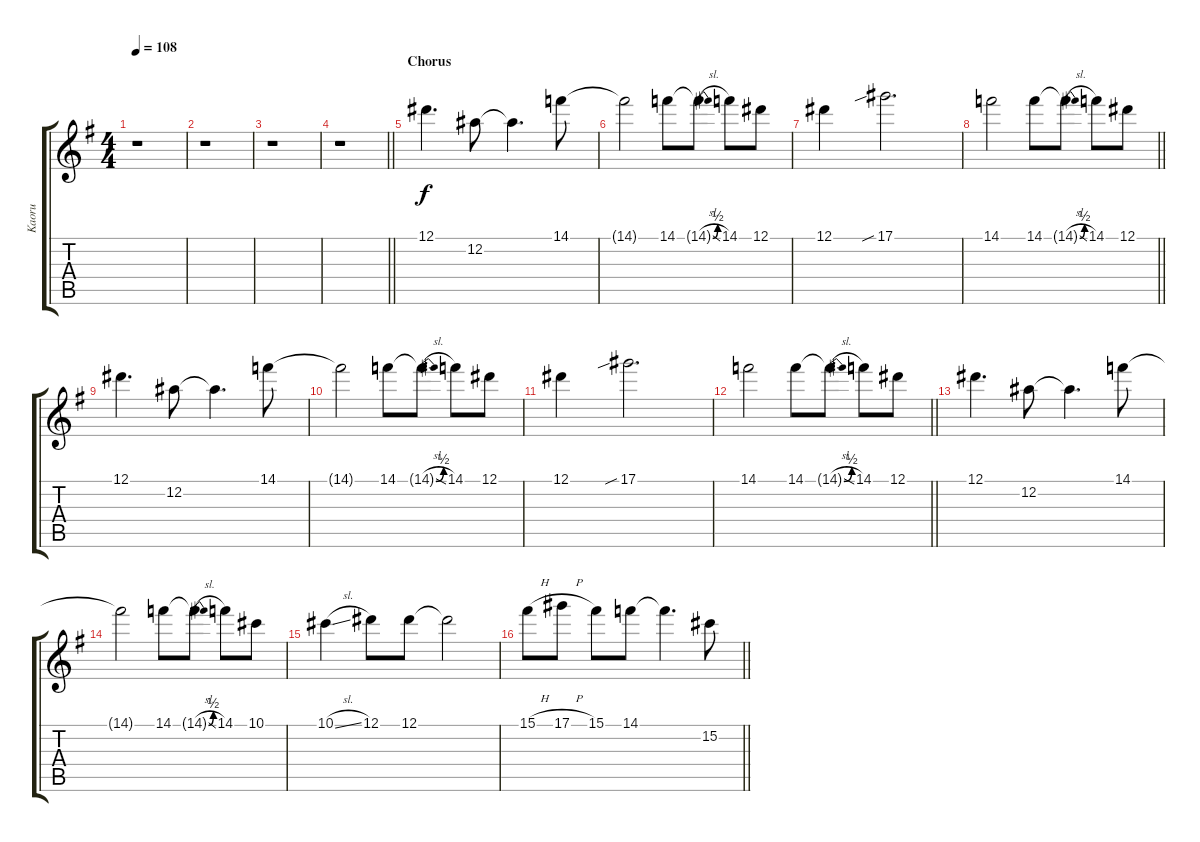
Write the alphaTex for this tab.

\track ("Kaoru" "Kaoru") {instrument electricguitarjazz}
\staff {score tabs}
\tuning (Eb4 Bb3 Gb3 Db3 Ab2 Db2) {hide}
\ts (4 4)
\tempo 108
\clef g2
\ks g
r.1{dy f} |
r.1 |
r.1 |
\barLineRight lightlight
r.1 |
\section ("" "Chorus")
12.1.4{d} 12.2.8 12.2{t}.4{d} 14.1.8 |
14.1{t}.2 14.1.8 14.1{be (bend 0 0 60 2) sl t}.8 14.1.8 12.1.8 |
12.1.4 17.1{sib}.2{d} |
\barLineRight lightlight
14.1.2 14.1.8 14.1{be (bend 0 0 60 2) sl t}.8 14.1.8 12.1.8 |
12.1.4{d} 12.2.8 12.2{t}.4{d} 14.1.8 |
14.1{t}.2 14.1.8 14.1{be (bend 0 0 60 2) sl t}.8 14.1.8 12.1.8 |
12.1.4 17.1{sib}.2{d} |
\barLineRight lightlight
14.1.2 14.1.8 14.1{be (bend 0 0 60 2) sl t}.8 14.1.8 12.1.8 |
\section ("" "")
12.1.4{d} 12.2.8 12.2{t}.4{d} 14.1.8 |
14.1{t}.2 14.1.8 14.1{be (bend 0 0 60 2) sl t}.8 14.1.8 10.1.8 |
10.1{sl}.4 12.1.8 12.1.8 12.1{t}.2 |
\barLineRight lightlight
15.1{h}.8 17.1{h}.8 15.1.8 14.1.8 14.1{t}.4{d} 15.2.8
